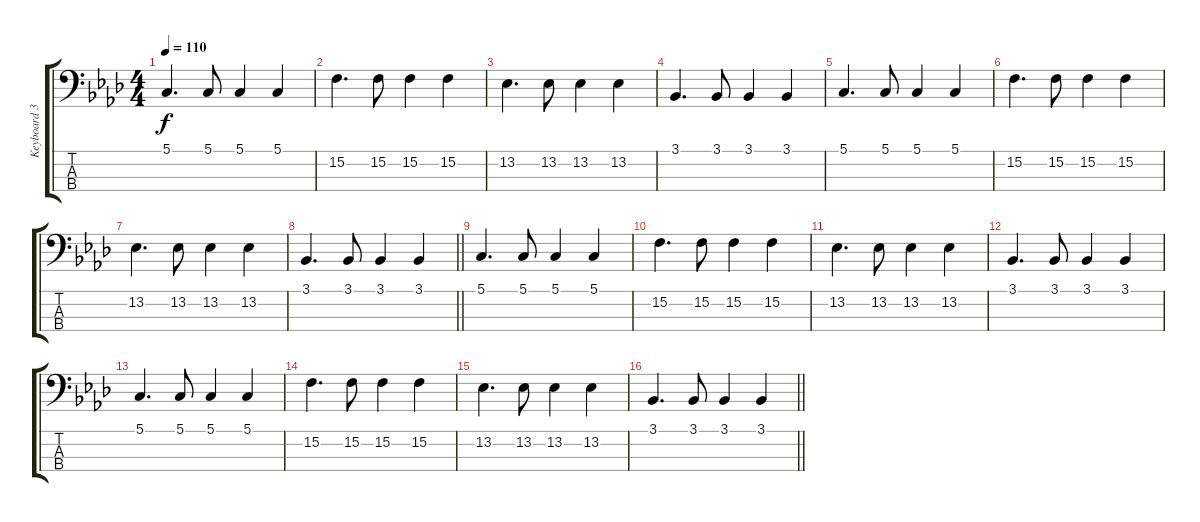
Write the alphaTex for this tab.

\track ("Keyboard 3 (Low)" "Keyboard 3") {instrument frenchhorn}
\staff {score tabs}
\tuning (G2 D2 A1 E1) {hide}
\ts (4 4)
\tempo 110
\clef f4
\ks fminor
5.1.4{d dy f} 5.1.8 5.1.4 5.1.4 |
15.2.4{d} 15.2.8 15.2.4 15.2.4 |
13.2.4{d} 13.2.8 13.2.4 13.2.4 |
3.1.4{d volume 6} 3.1.8 3.1.4 3.1.4 |
5.1.4{d} 5.1.8 5.1.4 5.1.4 |
15.2.4{d} 15.2.8 15.2.4 15.2.4 |
13.2.4{d} 13.2.8 13.2.4 13.2.4 |
\barLineRight lightlight
3.1.4{d} 3.1.8 3.1.4 3.1.4 |
5.1.4{d volume 4} 5.1.8 5.1.4 5.1.4 |
15.2.4{d} 15.2.8 15.2.4 15.2.4 |
13.2.4{d} 13.2.8 13.2.4 13.2.4 |
3.1.4{d} 3.1.8 3.1.4 3.1.4 |
5.1.4{d} 5.1.8 5.1.4 5.1.4 |
15.2.4{d volume 2} 15.2.8 15.2.4 15.2.4 |
13.2.4{d} 13.2.8 13.2.4 13.2.4 |
\barLineRight lightlight
3.1.4{d} 3.1.8 3.1.4 3.1.4
